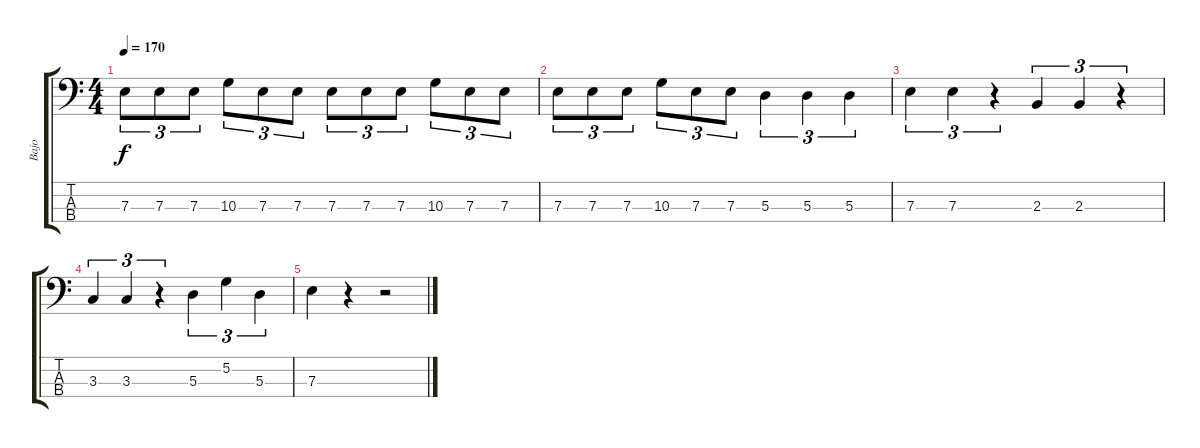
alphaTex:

\track ("Bajo" "Bajo") {instrument electricbassfinger}
\staff {score tabs}
\tuning (G2 D2 A1 E1) {hide}
\ts (4 4)
\tempo 170
\clef f4
\ks c
7.3.8{tu (3 2) dy f} 7.3.8{tu (3 2)} 7.3.8{tu (3 2)} 10.3.8{tu (3 2)} 7.3.8{tu (3 2)} 7.3.8{tu (3 2)} 7.3.8{tu (3 2)} 7.3.8{tu (3 2)} 7.3.8{tu (3 2)} 10.3.8{tu (3 2)} 7.3.8{tu (3 2)} 7.3.8{tu (3 2)} |
7.3.8{tu (3 2)} 7.3.8{tu (3 2)} 7.3.8{tu (3 2)} 10.3.8{tu (3 2)} 7.3.8{tu (3 2)} 7.3.8{tu (3 2)} 5.3.4{tu (3 2)} 5.3.4{tu (3 2)} 5.3.4{tu (3 2)} |
7.3.4{tu (3 2)} 7.3.4{tu (3 2)} r.4{tu (3 2)} 2.3.4{tu (3 2)} 2.3.4{tu (3 2)} r.4{tu (3 2)} |
3.3.4{tu (3 2)} 3.3.4{tu (3 2)} r.4{tu (3 2)} 5.3.4{tu (3 2)} 5.2.4{tu (3 2)} 5.3.4{tu (3 2)} |
7.3.4 r.4 r.2
